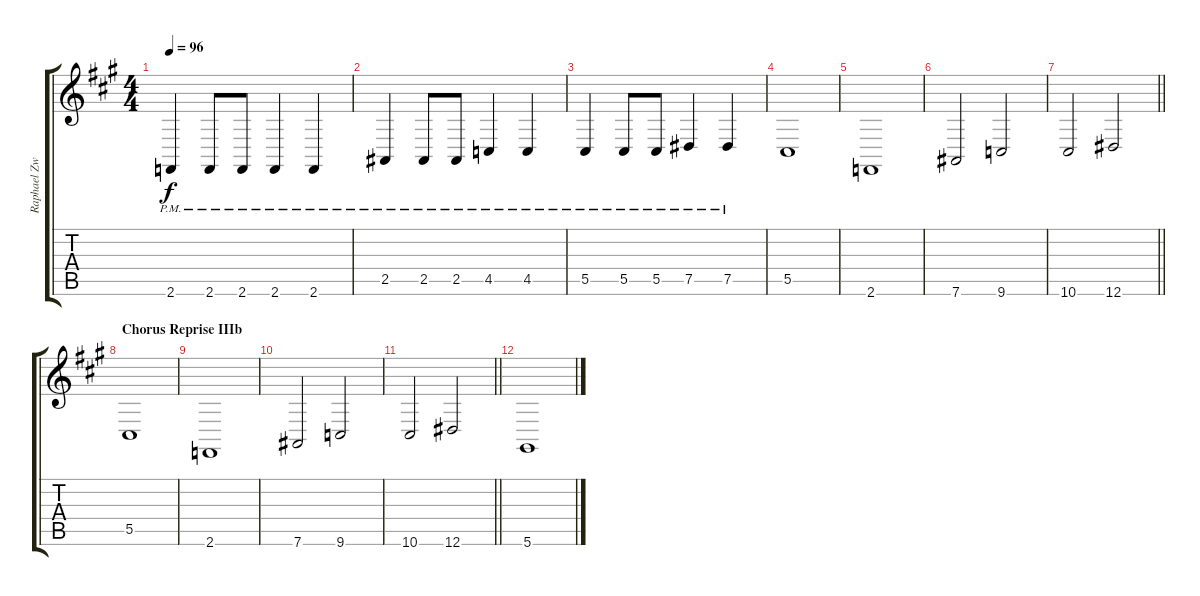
\track ("Raphael Zweifel" "Raphael Zw") {instrument cello}
\staff {score tabs}
\tuning (Eb4 Bb3 Gb3 Db3 Ab2 Eb2) {hide}
\ts (4 4)
\tempo 96
\clef g2
\ks a
2.6{pm}.4{dy f} 2.6{pm}.8 2.6{pm}.8 2.6{pm}.4 2.6{pm}.4 |
2.5{pm}.4 2.5{pm}.8 2.5{pm}.8 4.5{pm}.4 4.5{pm}.4 |
5.5{pm}.4 5.5{pm}.8 5.5{pm}.8 7.5{pm}.4 7.5{pm}.4 |
5.5.1 |
2.6.1 |
7.6.2 9.6.2 |
\barLineRight lightlight
10.6.2 12.6.2 |
\section ("" "Chorus Reprise IIIb")
5.5.1 |
2.6.1 |
7.6.2 9.6.2 |
\barLineRight lightlight
10.6.2 12.6.2 |
5.6.1
